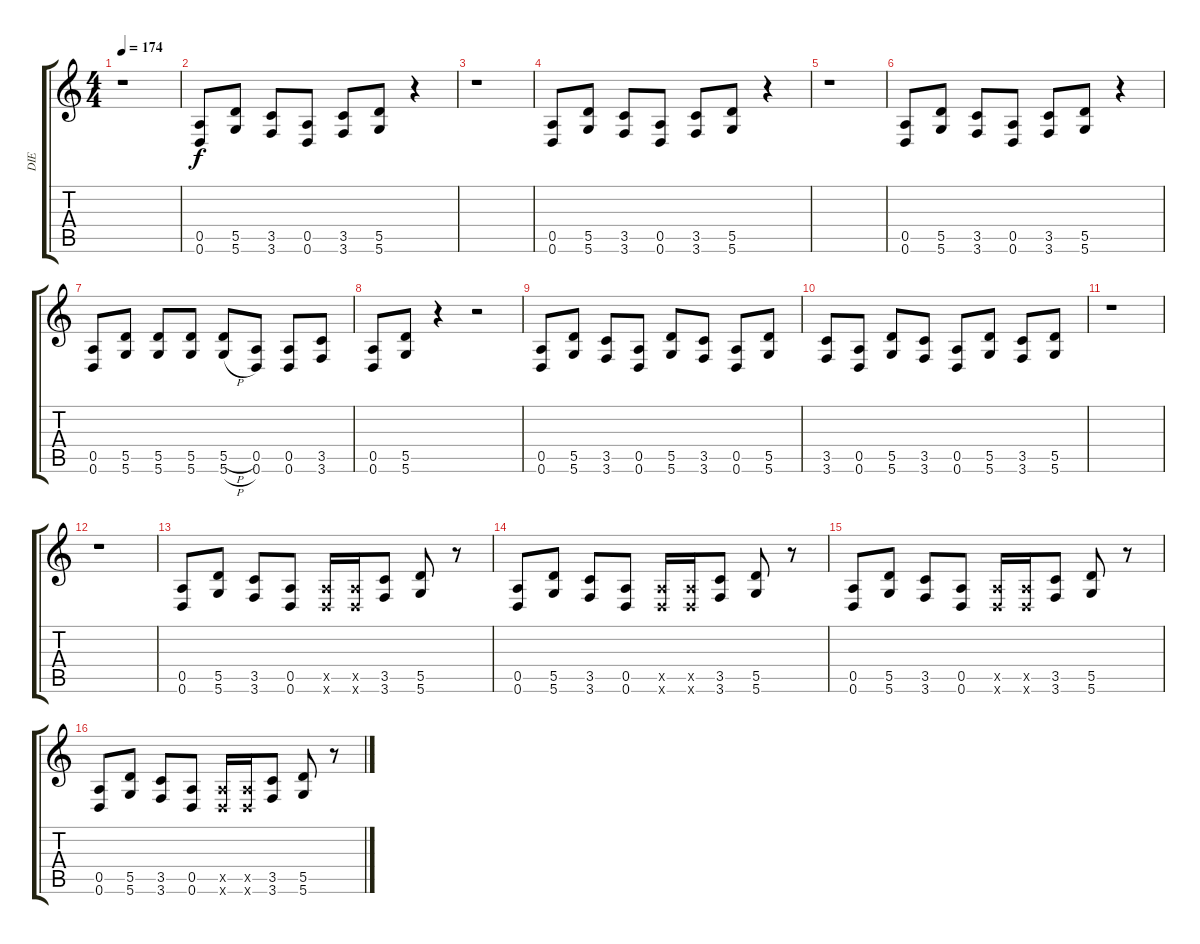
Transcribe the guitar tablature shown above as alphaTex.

\track ("DIE" "DIE") {instrument overdrivenguitar}
\staff {score tabs}
\tuning (E4 B3 G3 D3 A2 D2) {hide}
\ts (4 4)
\tempo 174
\clef g2
\ks c
r.1{dy f instrument overdrivenguitar} |
(0.5 0.6).8 (5.5 5.6).8 (3.5 3.6).8 (0.5 0.6).8 (3.5 3.6).8 (5.5 5.6).8 r.4 |
r.1 |
(0.5 0.6).8 (5.5 5.6).8 (3.5 3.6).8 (0.5 0.6).8 (3.5 3.6).8 (5.5 5.6).8 r.4 |
r.1 |
(0.5 0.6).8 (5.5 5.6).8 (3.5 3.6).8 (0.5 0.6).8 (3.5 3.6).8 (5.5 5.6).8 r.4 |
(0.5 0.6).8 (5.5 5.6).8 (5.5 5.6).8 (5.5 5.6).8 (5.5{h} 5.6{h}).8 (0.5 0.6).8 (0.5 0.6).8 (3.5 3.6).8 |
(0.5 0.6).8 (5.5 5.6).8 r.4 r.2 |
(0.5 0.6).8 (5.5 5.6).8 (3.5 3.6).8 (0.5 0.6).8 (5.5 5.6).8 (3.5 3.6).8 (0.5 0.6).8 (5.5 5.6).8 |
(3.5 3.6).8 (0.5 0.6).8 (5.5 5.6).8 (3.5 3.6).8 (0.5 0.6).8 (5.5 5.6).8 (3.5 3.6).8 (5.5 5.6).8 |
r.1 |
r.1 |
(0.5 0.6).8 (5.5 5.6).8 (3.5 3.6).8 (0.5 0.6).8 (0.5{x} 0.6{x}).16 (0.5{x} 0.6{x}).16 (3.5 3.6).8 (5.5 5.6).8 r.8 |
(0.5 0.6).8 (5.5 5.6).8 (3.5 3.6).8 (0.5 0.6).8 (0.5{x} 0.6{x}).16 (0.5{x} 0.6{x}).16 (3.5 3.6).8 (5.5 5.6).8 r.8 |
(0.5 0.6).8 (5.5 5.6).8 (3.5 3.6).8 (0.5 0.6).8 (0.5{x} 0.6{x}).16 (0.5{x} 0.6{x}).16 (3.5 3.6).8 (5.5 5.6).8 r.8 |
(0.5 0.6).8 (5.5 5.6).8 (3.5 3.6).8 (0.5 0.6).8 (0.5{x} 0.6{x}).16 (0.5{x} 0.6{x}).16 (3.5 3.6).8 (5.5 5.6).8 r.8
